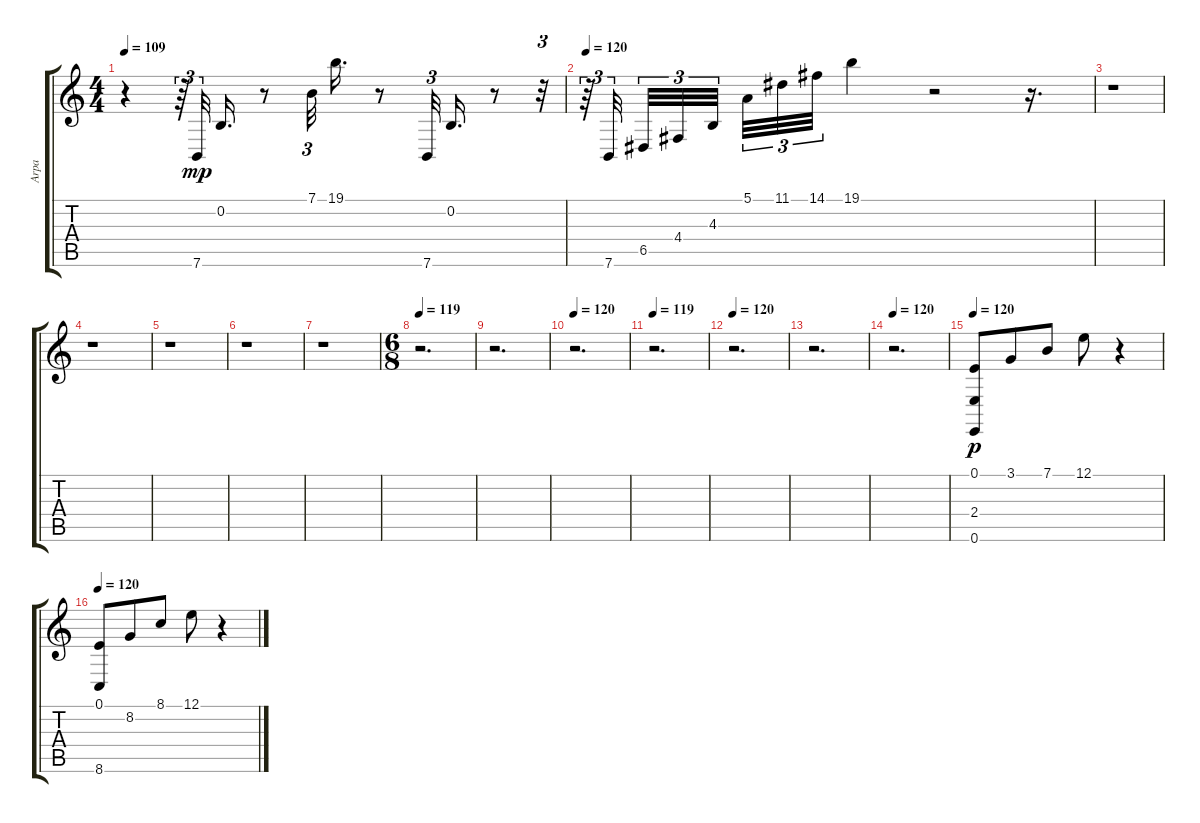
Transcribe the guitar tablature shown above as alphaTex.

\track ("Arpa" "Arpa") {instrument pizzicatostrings}
\staff {score tabs}
\tuning (E4 B3 G3 D3 A2 E2) {hide}
\ts (4 4)
\tempo 109
\clef g2
\ks c
r.4{dy mp} r.64{tu (3 2)} 7.6.32{tu (3 2)} 0.2.16{d} r.8 7.1.32{tu (3 2)} 19.1.16{d} r.8 7.6.32{tu (3 2)} 0.2.16{d} r.8 r.32{tu (3 2)} |
\tempo 120
r.64{tu (3 2)} 7.6.32{tu (3 2) beam splitsecondary} 6.5.32{tu (3 2)} 4.4.32{tu (3 2)} 4.3.32{tu (3 2) beam splitsecondary} 5.1.32{tu (3 2)} 11.1.32{tu (3 2)} 14.1.32{tu (3 2)} 19.1.4 r.2 r.16{d} |
r.1 |
r.1 |
r.1 |
r.1 |
r.1 |
\ts (6 8)
\tempo 119
r.2{d} |
r.2{d} |
\tempo 120
r.2{d} |
\tempo 119
r.2{d} |
\tempo 120
r.2{d} |
r.2{d} |
\tempo 120
r.2{d} |
\tempo 120
(0.1 2.4 0.6).8{dy p} 3.1.8 7.1.8 12.1.8 r.4 |
\tempo 120
(0.1 8.6).8 8.2.8 8.1.8 12.1.8 r.4
